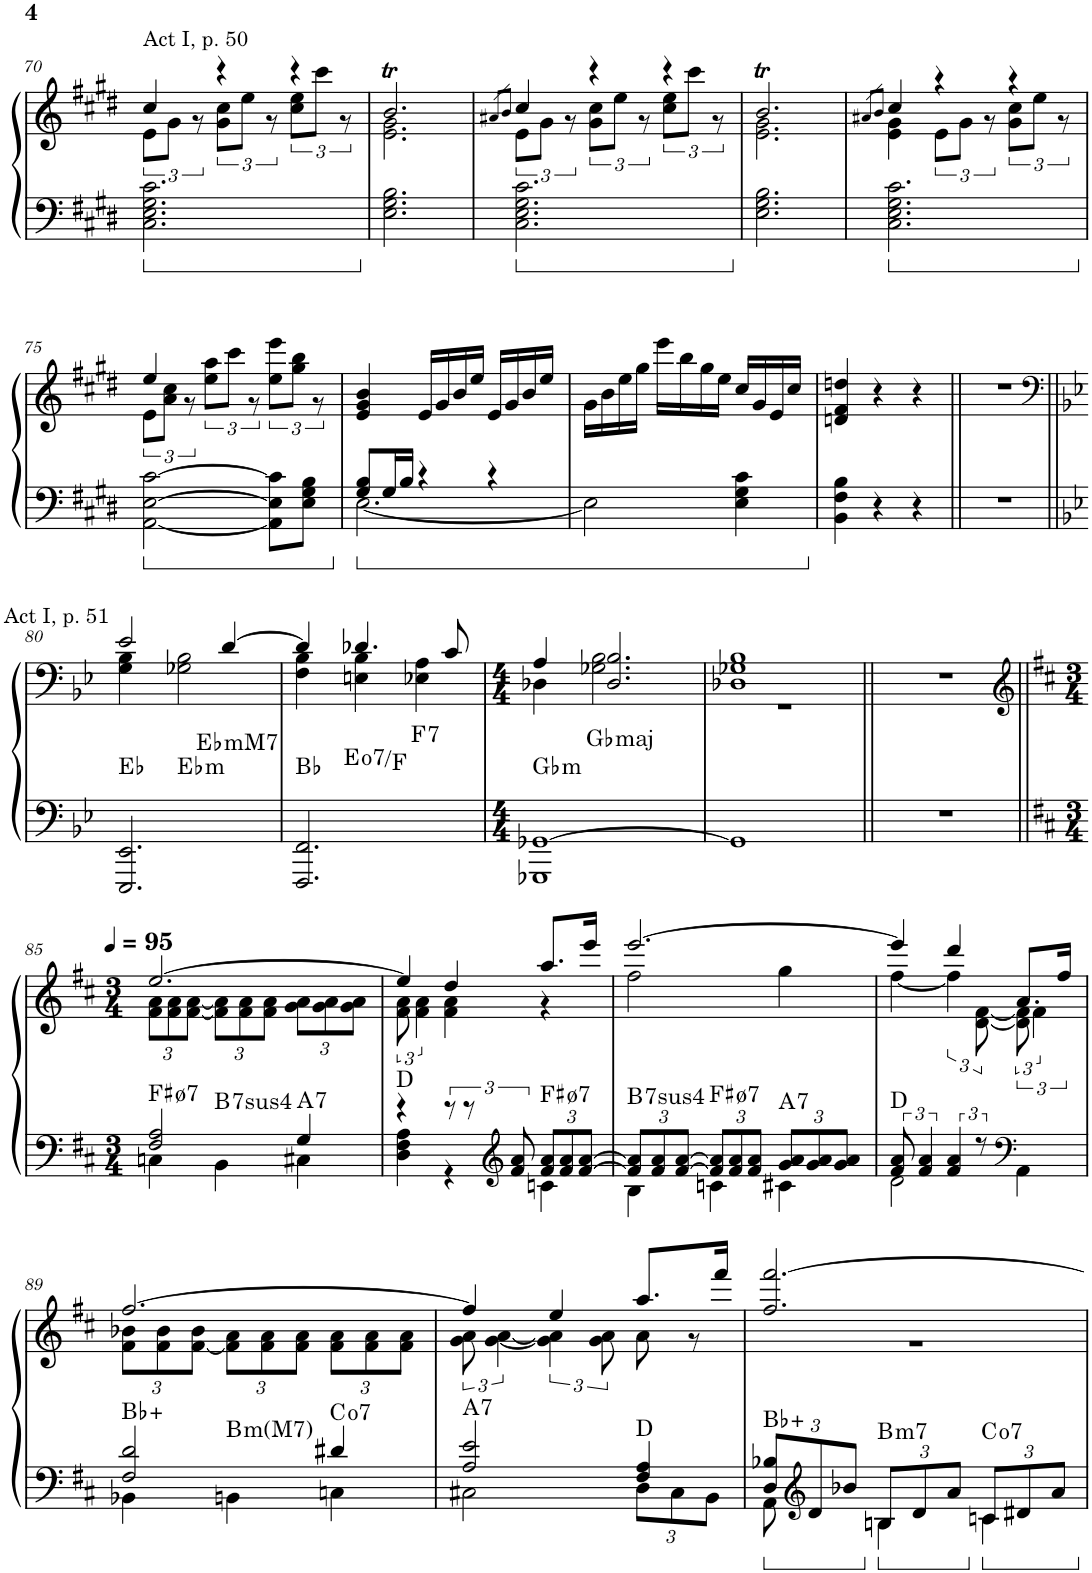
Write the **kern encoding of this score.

**kern	**kern	**harte
*part1	*part1	*part1
*staff2	*staff1	*
*I"Piano	*	*
*I'Pno.	*	*
!!LO:PB:g=z
*clefF4	*clefG2	*
*k[f#c#g#d#]	*k[f#c#g#d#]	*
*M3/4	*M3/4	*
=70	=70	=70
*	*^	*
!	!LO:TX:a:t=Act I, p. 50	!	!
2.C#\ 2.E\ 2.G#\ 2.c#\	4cc#/	12e\L	.
.	.	12g#\J	.
.	.	12r	.
.	4r	12g#\ 12cc#\L	.
.	.	12ee\J	.
.	.	12r	.
.	4r	12cc#\ 12ee\L	.
.	.	12ccc#\J	.
.	.	12r	.
=71	=71	=71	=71
2.E\ 2.G#\ 2.B\	2.bT/	2.e\ 2.g#\	.
=72	=72	=72	=72
.	8qa#X/L	.	.
.	8qb/J	.	.
2.C#\ 2.E\ 2.G#\ 2.c#\	4cc#/	12e\L	.
.	.	12g#\J	.
.	.	12r	.
.	4r	12g#\ 12cc#\L	.
.	.	12ee\J	.
.	.	12r	.
.	4r	12cc#\ 12ee\L	.
.	.	12ccc#\J	.
.	.	12r	.
=73	=73	=73	=73
2.E\ 2.G#\ 2.B\	2.bT/	2.e\ 2.g#\	.
=74	=74	=74	=74
.	8qa#X/L	.	.
.	8qb/J	.	.
2.C#\ 2.E\ 2.G#\ 2.c#\	4cc#/	4e\ 4g#\	.
.	4r	12e\L	.
.	.	12g#\J	.
.	.	12r	.
.	4r	12g#\ 12cc#\L	.
.	.	12ee\J	.
.	.	12r	.
!!LO:LB:g=z	!!
=75	=75	=75	=75
[2AA\ [2E\ [2c#\	4ee/	12e\L	.
.	.	12a\ 12cc#\J	.
.	.	12r	.
.	4ryy	12ee\ 12aa\L	.
.	.	12ccc#\J	.
.	.	12r	.
8AA\] 8E\] 8c#\]L	4ryy	12ee\ 12eee\L	.
.	.	12gg#\ 12bb\J	.
8E\ 8G#\ 8B\J	.	.	.
.	.	12r	.
*	*v	*v	*
=76	=76	=76
*^	*	*
8G#/ 8B/L	[2.E\	4e/ 4g#/ 4b/	.
16G#/L	.	.	.
16B/JJ	.	.	.
4r	.	16e/LL	.
.	.	16g#/	.
.	.	16b/	.
.	.	16ee/JJ	.
4r	.	16e/LL	.
.	.	16g#/	.
.	.	16b/	.
.	.	16ee/JJ	.
*v	*v	*	*
=77	=77	=77
2E\]	16g#\LL	.
.	16b\	.
.	16ee\	.
.	16gg#\JJ	.
.	16eee\LL	.
.	16bb\	.
.	16gg#\	.
.	16ee\JJ	.
4E\ 4G#\ 4c#\	16cc#/LL	.
.	16g#/	.
.	16e/	.
.	16cc#/JJ	.
=78	=78	=78
4BB\ 4F#\ 4B\	4dn/ 4f#/ 4ddn/	.
4r	4r	.
4r	4r	.
=79||	=79||	=79||
2.r	2.r	.
!!LO:LB:g=z
=80||	=80||	=80||
*	*clefF4	*
*k[b-e-]	*k[b-e-]	*
*	*^	*
!	!LO:TX:a:t=Act I, p. 51	!	!
2.EEE-/ 2.EE-/	2e-/	4G\ 4B-\	Eb:maj
!	!	!	!LO:H:kt=m
.	.	2G-X\ 2B-\	Eb:min
!	!	!	!LO:H:kt=mM7
.	[4d/	.	Eb:minmaj7
=81	=81	=81	=81
2.FFF/ 2.FF/	4d/]	4F\ 4B-\	Bb:maj
!	!	!	!LO:H:kt=7
.	4.d-X/	4En\ 4B-\	E:dim7/b2
!	!	!	!LO:H:kt=7
.	.	4E-X\ 4A\	F:7
.	8c/	.	.
=82	=82	=82	=82
*M4/4	*M4/4	*	*
!	!	!	!LO:H:kt=m
1GGG-X [1GG-X	4A/	4D-X\	Gb:min
!	!	!	!LO:H:kt=maj
.	2.D-/ 2.B-/	2.G-X\ 2.B-\	Gb:maj
=83	=83	=83	=83
1GG-]	1D-X 1G-X 1B-	1r	.
*	*v	*v	*
=84||	=84||	=84||
1r	1r	.
!!LO:LB:g=z
=85||	=85||	=85||
*	*clefG2	*
*k[f#c#]	*k[f#c#]	*
*M3/4	*M3/4	*
*^	*^	*
*	*	*	*Xbrackettup	*
*v	*v	*	*	*
*	*v	*v	*
*	*MM95	*
*^	*^	*
!	!	!	!	!LO:H:kt=7
2F#/ 2A/	4Cn\	[2.ee/	12f#\ 12a\L	F#:hdim7
.	.	.	12f#\ 12a\	.
.	.	.	[12f#\ [12a\J	.
!	!	!	!	!LO:H:kt=74
.	4BB\	.	12f#\] 12a\]L	B:sus4(7)
.	.	.	12f#\ 12a\	.
.	.	.	12f#\ 12a\J	.
!	!	!	!	!LO:H:kt=7
4G/	4C#X\	.	12g\ 12a\L	A:7
.	.	.	12g\ 12a\	.
.	.	.	12g\ 12a\J	.
=86	=86	=86	=86	=86
*	*	*	*brackettup	*
4r	4D\ 4F#\ 4A\	4ee/]	12f#\ 12a\	D:maj
.	.	.	6f#\ 6a\	.
12r	4r	4dd/	4f#\ 4a\	.
12r	.	.	.	.
*clefG2	*	*	*	*
12f#/ 12a/	.	.	.	.
*Xbrackettup	*	*	*	*
!	!	!	!	!LO:H:kt=7
12f#/ 12a/L	4cn\	8.aa/L	4r	F#:hdim7
12f#/ 12a/	.	.	.	.
[12f#/ [12a/J	.	.	.	.
.	.	16eee/Jk	.	.
=87	=87	=87	=87	=87
!	!	!	!	!LO:H:kt=74
*	*	*	*^	*
12f#/] 12a/]L	4B\	[2.eee/	2ff#\	4ryy	B:sus4(7)
12f#/ 12a/	.	.	.	.	.
[12f#/ [12a/J	.	.	.	.	.
!	!	!	!	!	!LO:H:kt=7
12f#/] 12a/]L	4cn\	.	.	2ryy	F#:hdim7
12f#/ 12a/	.	.	.	.	.
12f#/ 12a/J	.	.	.	.	.
!	!	!	!	!	!LO:H:kt=7
12g/ 12a/L	4c#X\	.	4gg\	.	A:7
12g/ 12a/	.	.	.	.	.
12g/ 12a/J	.	.	.	.	.
*	*	*v	*v	*v	*
=88	=88	=88	=88
*brackettup	*	*	*
*	*	*^	*
12f#/ 12a/	2d\	4eee/]	[4ff#\	D:maj
6f#/ 6a/	.	.	.	.
6f#/ 6a/	.	4ddd/	6ff#\]	.
12r	.	.	[12d\ [12f#\	.
*clefF4	*	*	*	*
4ryy	4AA\	8.a/L	18d\] 18f#\]	.
.	.	.	9f#\	.
.	.	.	12ryy	.
.	.	16ff#/Jk	.	.
!!LO:LB:g=z	!!
=89	=89	=89	=89	=89
*	*	*	*Xbrackettup	*
2F#/ 2d/	4BB-X\	[2.ff#/	12f#\ 12b-X\L	Bb:aug
.	.	.	12f#\ 12b-\	.
.	.	.	[12f#\ 12b-\J	.
!	!	!	!	!LO:H:kt=mM7
.	4BBn\	.	12f#\] 12a\L	B:minmaj7
.	.	.	12f#\ 12a\	.
.	.	.	12f#\ 12a\J	.
!	!	!	!	!LO:H:kt=7
4d#X/	4Cn\	.	12f#\ 12a\L	C:dim7
.	.	.	12f#\ 12a\	.
.	.	.	12f#\ 12a\J	.
=90	=90	=90	=90	=90
*	*	*	*brackettup	*
!	!	!	!	!LO:H:kt=7
2A/ 2e/	2C#X\	4ff#/]	12g\ 12a\	A:7
.	.	.	[6g\ [6a\	.
.	.	4ee/	6g\] 6a\]	.
.	.	.	12g\ 12a\	.
*	*Xbrackettup	*	*	*
4F#/ 4A/	12D\L	8.aa/L	8a\	D:maj
.	12C#\	.	.	.
.	.	.	8r	.
.	12BB\J	.	.	.
.	.	16fff#/Jk	.	.
=91	=91	=91	=91	=91
*	*	*^	*^	*
12D/ 12B-X/L	8AA\	2.ff#/ [2.fff#/	2.r	4ryy	2ryy	Bb:aug
*clefG2	*	*	*	*	*	*
12d/	.	.	.	.	.	.
.	8ryy	.	.	.	.	.
12b-X/J	.	.	.	.	.	.
!	!	!	!	!	!	!LO:H:kt=m7
12Bn/L	4B\	.	.	2ryy	.	B:min7
12d/	.	.	.	.	.	.
12a/J	.	.	.	.	.	.
!	!	!	!	!	!	!LO:H:kt=7
12cn/L	4c\	.	.	.	4ryy	C:dim7
12d#X/	.	.	.	.	.	.
12a/J	.	.	.	.	.	.
*v	*v	*	*	*	*	*
*	*v	*v	*v	*v	*
=	=	=
*-	*-	*-
